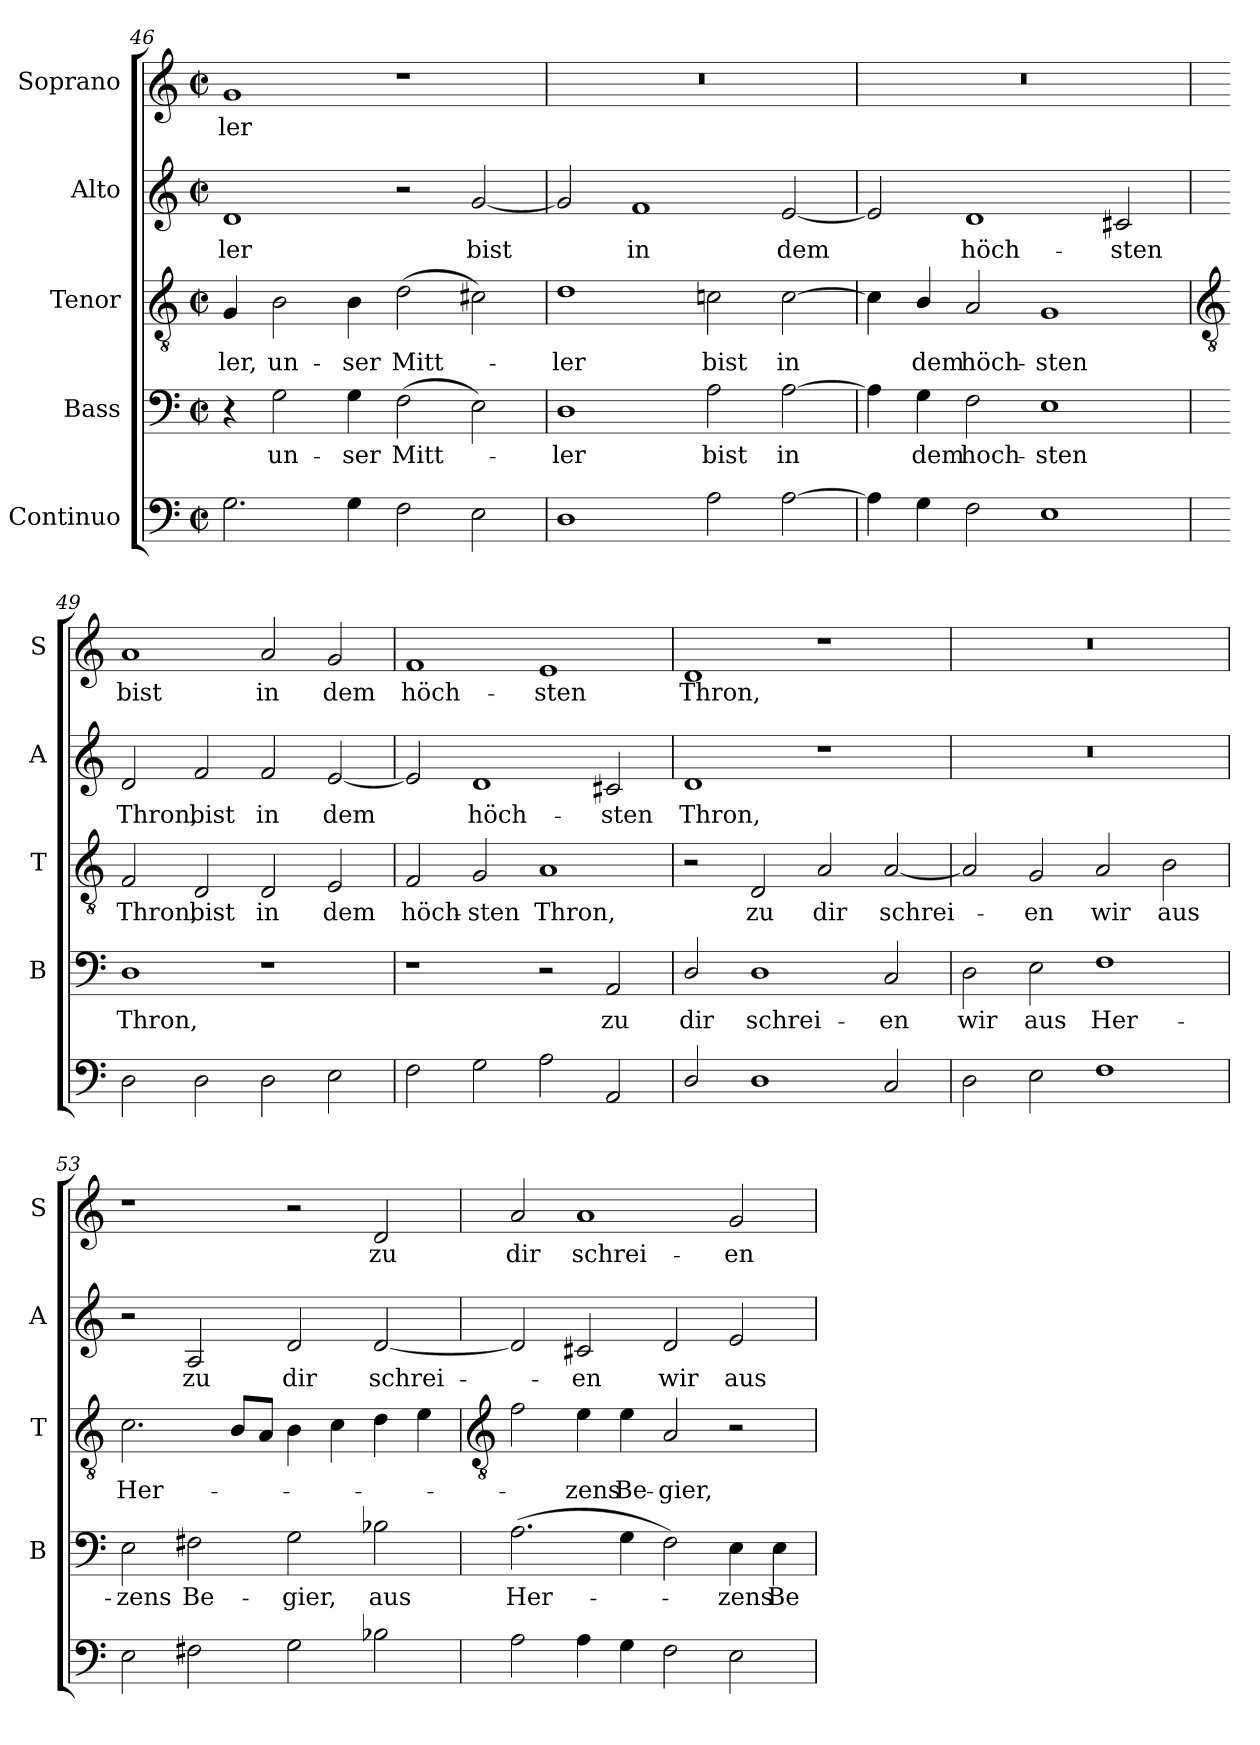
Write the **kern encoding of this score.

**kern	**kern	**text	**kern	**text	**kern	**text	**kern	**text
*part5	*part4	*part4	*part3	*part3	*part2	*part2	*part1	*part1
*staff5	*staff4	*staff4	*staff3	*staff3	*staff2	*staff2	*staff1	*staff1
*I"Continuo	*I"Bass	*	*I"Tenor	*	*I"Alto	*	*I"Soprano	*
*	*I'B	*	*I'T	*	*I'A	*	*I'S	*
*clefF4	*clefF4	*	*clefGv2	*	*clefG2	*	*clefG2	*
*k[]	*k[]	*	*k[]	*	*k[]	*	*k[]	*
*C:	*C:	*	*C:	*	*C:	*	*C:	*
*M4/2	*M4/2	*	*M4/2	*	*M4/2	*	*M4/2	*
*met(c|)	*met(c|)	*	*met(c|)	*	*met(c|)	*	*met(c|)	*
=46	=46	=46	=46	=46	=46	=46	=46	=46
!	!	!	!	!LO:LY:b	!	!LO:LY:b	!	!LO:LY:b
2.G	4r	.	4G	ler,	1d	ler	1g	ler
!	!	!LO:LY:b	!	!LO:LY:b	!	!	!	!
.	2G	un-	2B	un-	.	.	.	.
!	!	!LO:LY:b	!	!LO:LY:b	!	!	!	!
4G	4G	-ser	4B	-ser	.	.	.	.
!	!	!LO:LY:b	!	!LO:LY:b	!	!	!	!
2F	(>2F	Mitt-	(>2d	Mitt-	2r	.	1r	.
!	!	!	!	!	!	!LO:LY:b	!	!
2E	2E)	.	2c#X)	.	[2g	bist	.	.
=47	=47	=47	=47	=47	=47	=47	=47	=47
!	!	!LO:LY:b	!	!LO:LY:b	!	!	!	!
1D	1D	ler	1d	ler	2g]	.	0r	.
!	!	!	!	!	!	!LO:LY:b	!	!
.	.	.	.	.	1f	in	.	.
!	!	!LO:LY:b	!	!LO:LY:b	!	!	!	!
2A	2A	bist	2cn	bist	.	.	.	.
!	!	!LO:LY:b	!	!LO:LY:b	!	!LO:LY:b	!	!
[2A	[2A	in	[2c	in	[2e	dem	.	.
=48	=48	=48	=48	=48	=48	=48	=48	=48
4A]	4A]	.	4c]	.	2e]	.	0r	.
!	!	!LO:LY:b	!	!LO:LY:b	!	!	!	!
4G	4G	dem	4B/	dem	.	.	.	.
!	!	!LO:LY:b	!	!LO:LY:b	!	!LO:LY:b	!	!
2F	2F	hoch-	2A	höch-	1d	höch-	.	.
!	!	!LO:LY:b	!	!LO:LY:b	!	!	!	!
1E	1E	-sten	1G	-sten	.	.	.	.
!	!	!	!	!	!	!LO:LY:b	!	!
.	.	.	.	.	2c#X	-sten	.	.
!!LO:LB:g=z
=49	=49	=49	=49	=49	=49	=49	=49	=49
*	*	*	*clefGv2	*	*	*	*	*
!	!	!LO:LY:b	!	!LO:LY:b	!	!LO:LY:b	!	!LO:LY:b
2D	1D	Thron,	2F	Thron,	2d	Thron,	1a	bist
!	!	!	!	!LO:LY:b	!	!LO:LY:b	!	!
2D	.	.	2D	bist	2f	bist	.	.
!	!	!	!	!LO:LY:b	!	!LO:LY:b	!	!LO:LY:b
2D	1r	.	2D	in	2f	in	2a	in
!	!	!	!	!LO:LY:b	!	!LO:LY:b	!	!LO:LY:b
2E	.	.	2E	dem	[2e	dem	2g	dem
=50	=50	=50	=50	=50	=50	=50	=50	=50
!	!	!	!	!LO:LY:b	!	!	!	!LO:LY:b
2F	1r	.	2F	höch-	2e]	.	1f	höch-
!	!	!	!	!LO:LY:b	!	!LO:LY:b	!	!
2G	.	.	2G	-sten	1d	höch-	.	.
!	!	!	!	!LO:LY:b	!	!	!	!LO:LY:b
2A	2r	.	1A	Thron,	.	.	1e	-sten
!	!	!LO:LY:b	!	!	!	!LO:LY:b	!	!
2AA	2AA	zu	.	.	2c#X	-sten	.	.
=51	=51	=51	=51	=51	=51	=51	=51	=51
!	!	!LO:LY:b	!	!	!	!LO:LY:b	!	!LO:LY:b
2D/	2D/	dir	2r	.	1d	Thron,	1d	Thron,
!	!	!LO:LY:b	!	!LO:LY:b	!	!	!	!
1D	1D	schrei-	2D	zu	.	.	.	.
!	!	!	!	!LO:LY:b	!	!	!	!
.	.	.	2A	dir	1r	.	1r	.
!	!	!LO:LY:b	!	!LO:LY:b	!	!	!	!
2C	2C	-en	[2A	schrei-	.	.	.	.
=52	=52	=52	=52	=52	=52	=52	=52	=52
!	!	!LO:LY:b	!	!	!	!	!	!
2D	2D	wir	2A]	.	0r	.	0r	.
!	!	!LO:LY:b	!	!LO:LY:b	!	!	!	!
2E	2E	aus	2G	en	.	.	.	.
!	!	!LO:LY:b	!	!LO:LY:b	!	!	!	!
1F	1F	Her-	2A	wir	.	.	.	.
!	!	!	!	!LO:LY:b	!	!	!	!
.	.	.	2B	aus	.	.	.	.
=53	=53	=53	=53	=53	=53	=53	=53	=53
!	!	!LO:LY:b	!	!LO:LY:b	!	!	!	!
2E	2E	-zens	2.c	Her-	2r	.	1r	.
!	!	!LO:LY:b	!	!	!	!LO:LY:b	!	!
2F#X	2F#X	Be-	.	.	2A	zu	.	.
.	.	.	8BL	.	.	.	.	.
.	.	.	8AJ	.	.	.	.	.
!	!	!LO:LY:b	!	!	!	!LO:LY:b	!	!
2G	2G	-gier,	4B	.	2d	dir	2r	.
.	.	.	4c	.	.	.	.	.
!	!	!LO:LY:b	!	!	!	!LO:LY:b	!	!LO:LY:b
2B-X	2B-X	aus	4d	.	[2d	schrei-	2d	zu
.	.	.	4e	.	.	.	.	.
!!LO:LB:g=z
=54	=54	=54	=54	=54	=54	=54	=54	=54
*	*	*	*clefGv2	*	*	*	*	*
!	!	!LO:LY:b	!	!	!	!	!	!LO:LY:b
2A	(>2.A	Her-	2f	.	2d]	.	2a	dir
!	!	!	!	!LO:LY:b	!	!LO:LY:b	!	!LO:LY:b
4A	.	.	4e	zens	2c#X	en	1a	schrei-
!	!	!	!	!LO:LY:b	!	!	!	!
4G	4G	.	4e	Be-	.	.	.	.
!	!	!	!	!LO:LY:b	!	!LO:LY:b	!	!
2F	2F)	.	2A	-gier,	2d	wir	.	.
!	!	!LO:LY:b	!	!	!	!LO:LY:b	!	!LO:LY:b
2E	4E	zens	2r	.	2e	aus	2g	-en
!	!	!LO:LY:b	!	!	!	!	!	!
.	4E	Be-	.	.	.	.	.	.
=	=	=	=	=	=	=	=	=
*-	*-	*-	*-	*-	*-	*-	*-	*-
